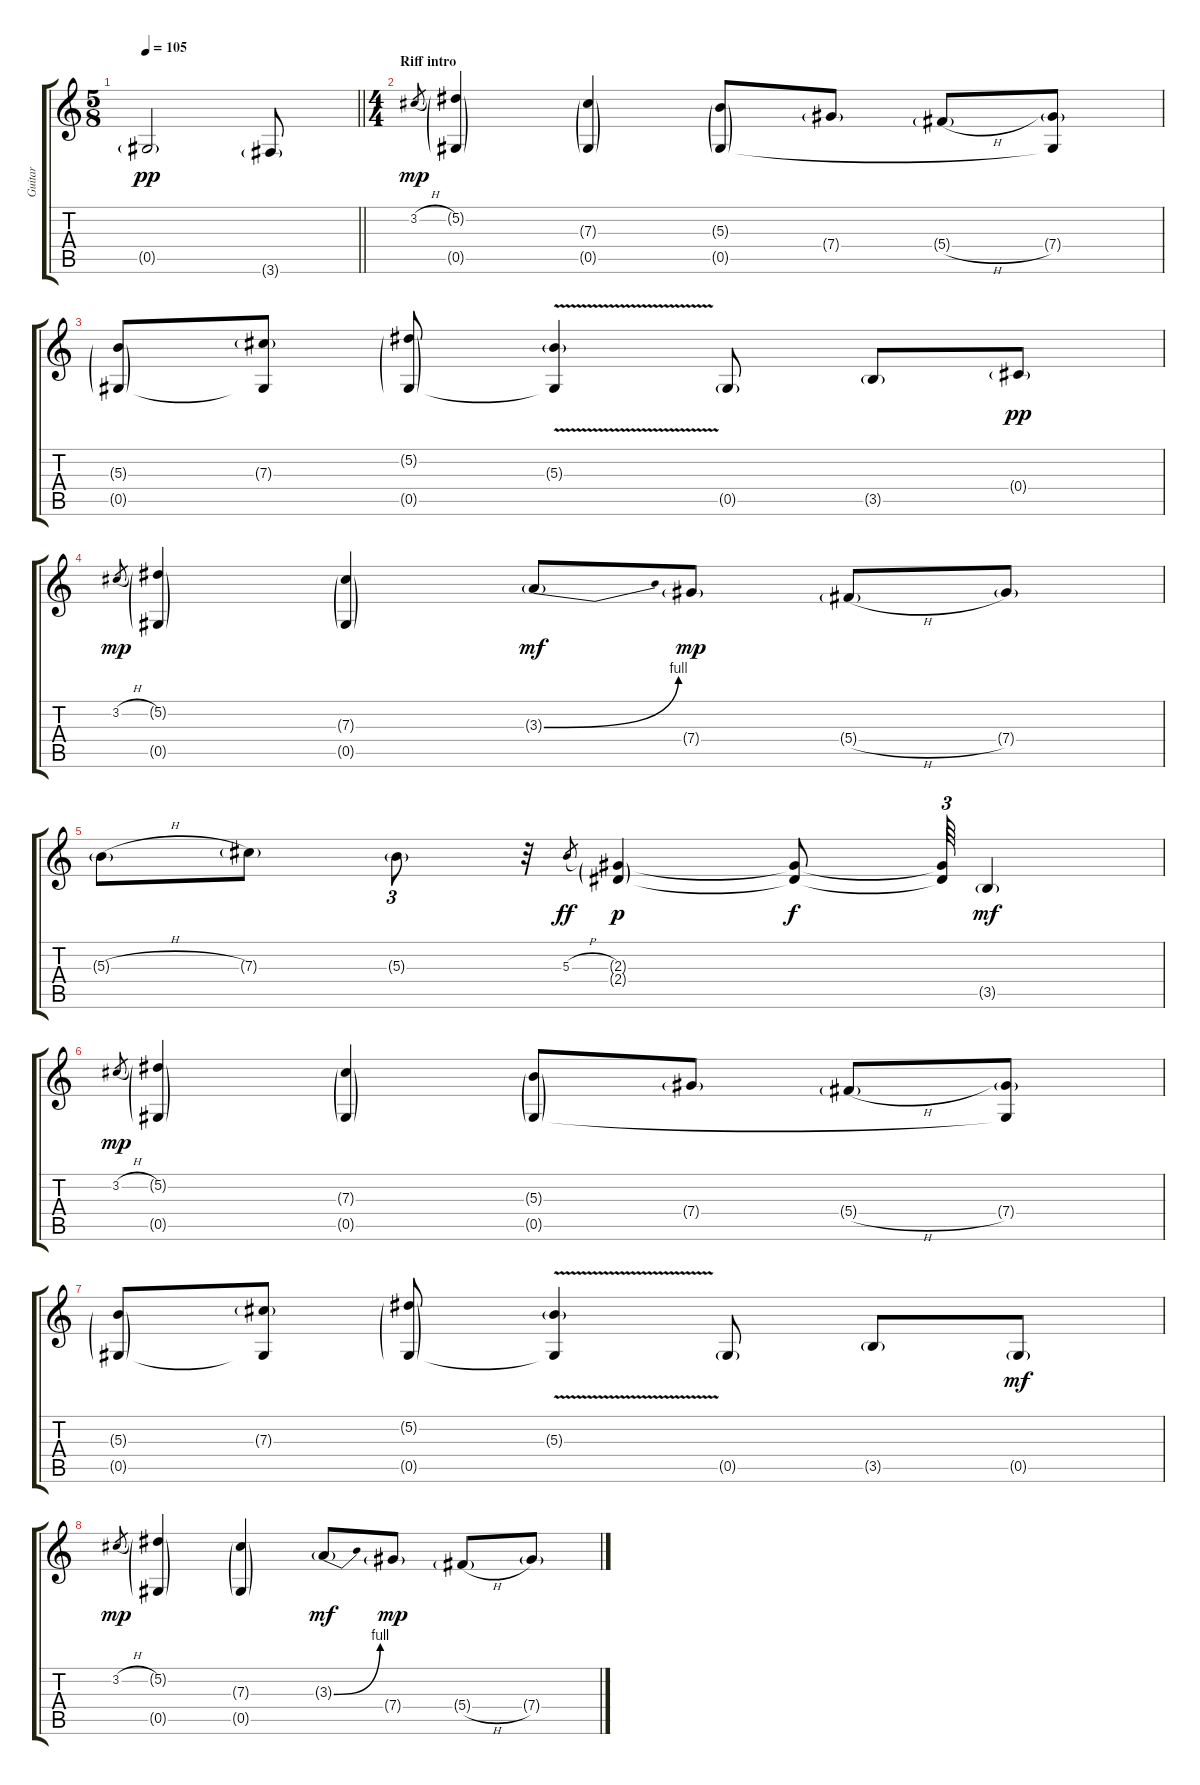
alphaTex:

\track ("Guitar" "Guitar") {instrument electricguitarmuted}
\staff {score tabs}
\tuning (Eb4 Bb3 Gb3 Db3 Ab2 Eb2) {hide}
\ts (5 8)
\tempo 105
\clef g2
\barLineRight lightlight
\ks c
0.5{g}.2{dy pp} 3.6{g}.8 |
\ts (4 4)
\section ("" "Riff intro")
3.2{h}.8{gr dy mp} (5.2{g} 0.5{g}).4 (7.3{g} 0.5{g}).4 (5.3{g} 0.5{g}).8 7.4{g}.8 5.4{h g}.8 (7.4{g} 0.5{t}).8 |
(5.3{g} 0.5{g}).8 (7.3{g} 0.5{t}).8 (5.2{g} 0.5{g}).8 (5.3{v g} 0.5{t}).4 0.5{g}.8 3.5{g}.8 0.4{g}.8{dy pp} |
3.2{h}.8{gr dy mp} (5.2{g} 0.5{g}).4 (7.3{g} 0.5{g}).4 3.3{be (bend 0 0 60 4) g}.8{dy mf} 7.4{g}.8{dy mp} 5.4{h g}.8 7.4{g}.8 |
5.3{h g}.8 7.3{g}.8 5.3{g}.8{tu (3 2)} r.32 5.3{h}.8{gr dy ff} (2.3{g} 2.4{g}).4{dy p} (2.3{t} 2.4{t}).8{dy f} (2.3{t} 2.4{t}).64{tu (3 2)} 3.5{g}.4{dy mf} |
3.2{h}.8{gr dy mp} (5.2{g} 0.5{g}).4 (7.3{g} 0.5{g}).4 (5.3{g} 0.5{g}).8 7.4{g}.8 5.4{h g}.8 (7.4{g} 0.5{t}).8 |
(5.3{g} 0.5{g}).8 (7.3{g} 0.5{t}).8 (5.2{g} 0.5{g}).8 (5.3{v g} 0.5{t}).4 0.5{g}.8 3.5{g}.8 0.5{g}.8{dy mf} |
3.2{h}.8{gr dy mp} (5.2{g} 0.5{g}).4 (7.3{g} 0.5{g}).4 3.3{be (bend 0 0 60 4) g}.8{dy mf} 7.4{g}.8{dy mp} 5.4{h g}.8 7.4{g}.8
